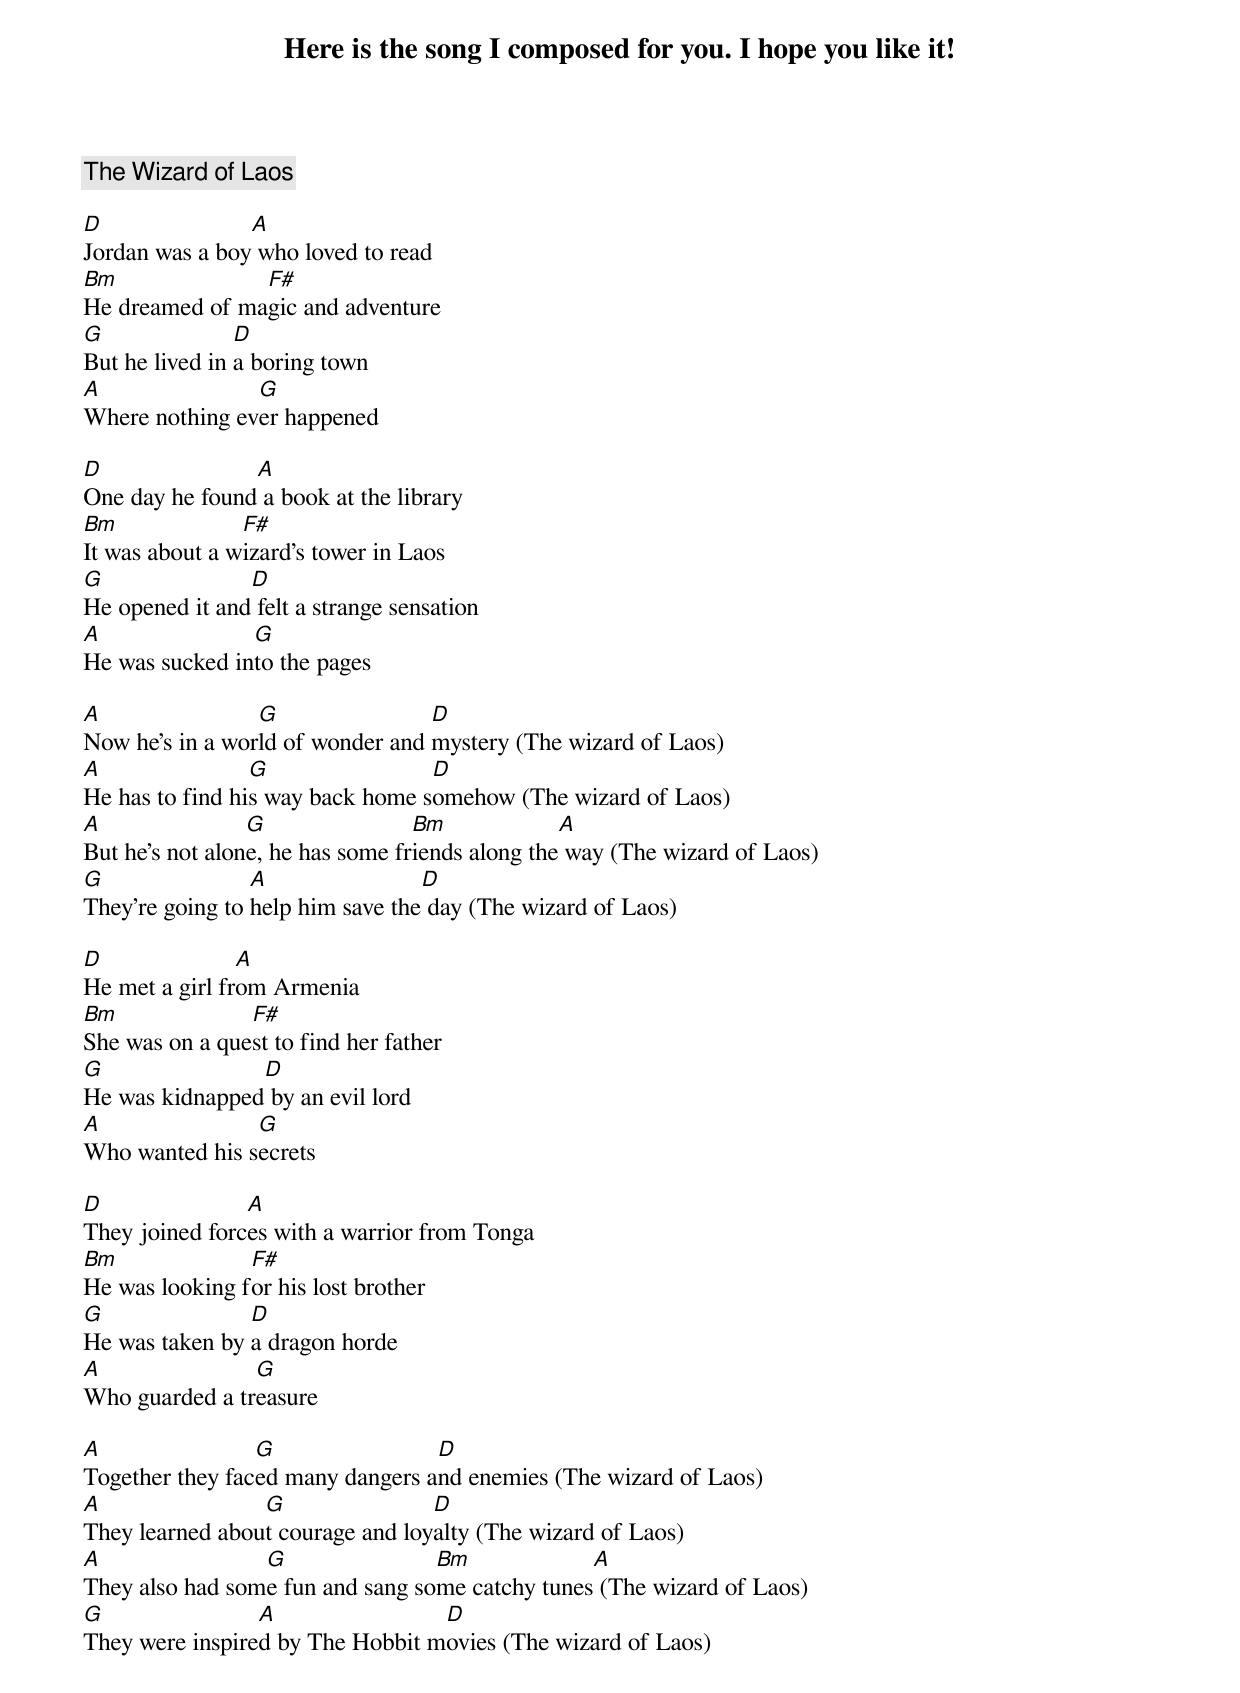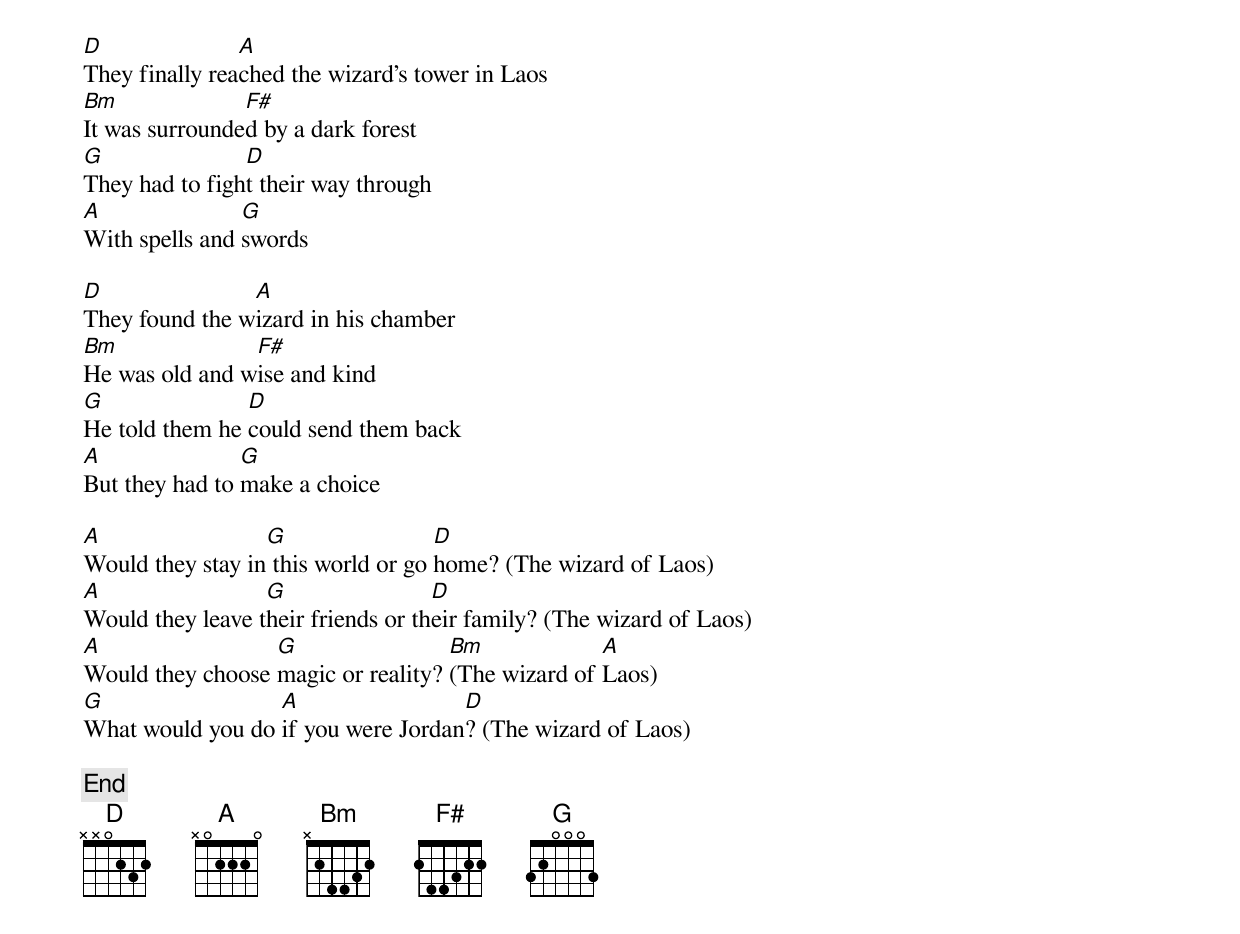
Here is the song I composed for you. I hope you like it!

The Wizard of Laos

D               A
Jordan was a boy who loved to read
Bm              F#
He dreamed of magic and adventure
G               D
But he lived in a boring town
A               G
Where nothing ever happened

D               A
One day he found a book at the library
Bm              F#
It was about a wizard's tower in Laos
G               D
He opened it and felt a strange sensation
A               G
He was sucked into the pages

A                G                D
Now he's in a world of wonder and mystery (The wizard of Laos)
A                G                D
He has to find his way back home somehow (The wizard of Laos)
A                G                Bm             A
But he's not alone, he has some friends along the way (The wizard of Laos)
G                A                D
They're going to help him save the day (The wizard of Laos)

D               A
He met a girl from Armenia
Bm              F#
She was on a quest to find her father
G               D
He was kidnapped by an evil lord
A               G
Who wanted his secrets

D               A
They joined forces with a warrior from Tonga
Bm              F#
He was looking for his lost brother
G               D
He was taken by a dragon horde
A               G
Who guarded a treasure

A                G                D
Together they faced many dangers and enemies (The wizard of Laos)
A                G                D
They learned about courage and loyalty (The wizard of Laos)
A                G                Bm             A
They also had some fun and sang some catchy tunes (The wizard of Laos)
G                A                D
They were inspired by The Hobbit movies (The wizard of Laos)

D               A
They finally reached the wizard's tower in Laos
Bm              F#
It was surrounded by a dark forest
G               D
They had to fight their way through
A               G
With spells and swords

D               A
They found the wizard in his chamber
Bm              F#
He was old and wise and kind
G               D
He told them he could send them back
A               G
But they had to make a choice

A                 G                 D
Would they stay in this world or go home? (The wizard of Laos)
A                 G                 D
Would they leave their friends or their family? (The wizard of Laos)
A                 G                 Bm             A
Would they choose magic or reality? (The wizard of Laos)
G                 A                 D
What would you do if you were Jordan? (The wizard of Laos)

[End]
